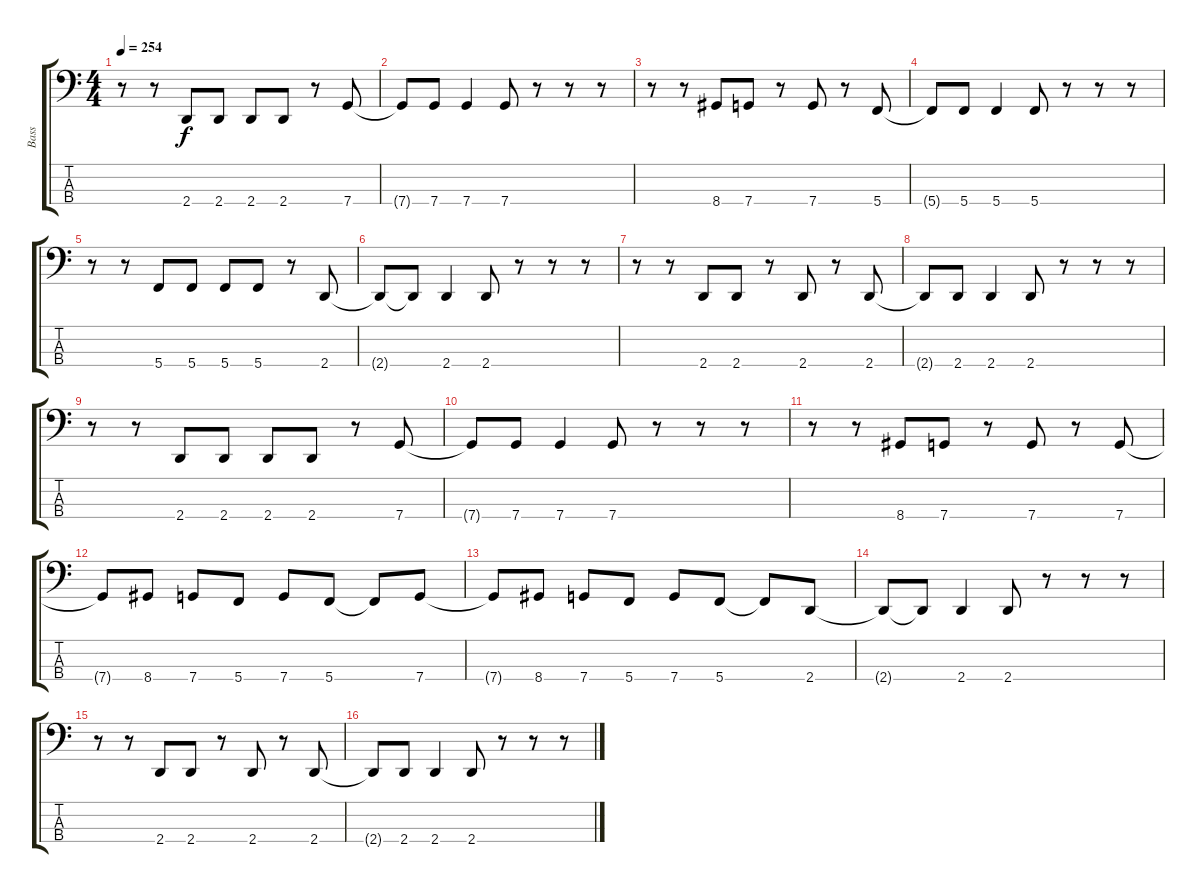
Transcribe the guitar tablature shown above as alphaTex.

\track ("Bass" "Bass") {instrument electricbassfinger}
\staff {score tabs}
\tuning (F2 C2 G1 C1) {hide}
\ts (4 4)
\tempo 254
\clef f4
\ks c
r.8{dy f} r.8 2.4.8 2.4.8 2.4.8 2.4.8 r.8 7.4.8 |
7.4{t}.8 7.4.8 7.4.4 7.4.8 r.8 r.8 r.8 |
r.8 r.8 8.4.8 7.4.8 r.8 7.4.8 r.8 5.4.8 |
5.4{t}.8 5.4.8 5.4.4 5.4.8 r.8 r.8 r.8 |
r.8 r.8 5.4.8 5.4.8 5.4.8 5.4.8 r.8 2.4.8 |
2.4{t}.8 2.4{t}.8 2.4.4 2.4.8 r.8 r.8 r.8 |
r.8 r.8 2.4.8 2.4.8 r.8 2.4.8 r.8 2.4.8 |
2.4{t}.8 2.4.8 2.4.4 2.4.8 r.8 r.8 r.8 |
r.8 r.8 2.4.8 2.4.8 2.4.8 2.4.8 r.8 7.4.8 |
7.4{t}.8 7.4.8 7.4.4 7.4.8 r.8 r.8 r.8 |
r.8 r.8 8.4.8 7.4.8 r.8 7.4.8 r.8 7.4.8 |
7.4{t}.8 8.4.8 7.4.8 5.4.8 7.4.8 5.4.8 5.4{t}.8 7.4.8 |
7.4{t}.8 8.4.8 7.4.8 5.4.8 7.4.8 5.4.8 5.4{t}.8 2.4.8 |
2.4{t}.8 2.4{t}.8 2.4.4 2.4.8 r.8 r.8 r.8 |
r.8 r.8 2.4.8 2.4.8 r.8 2.4.8 r.8 2.4.8 |
2.4{t}.8 2.4.8 2.4.4 2.4.8 r.8 r.8 r.8
